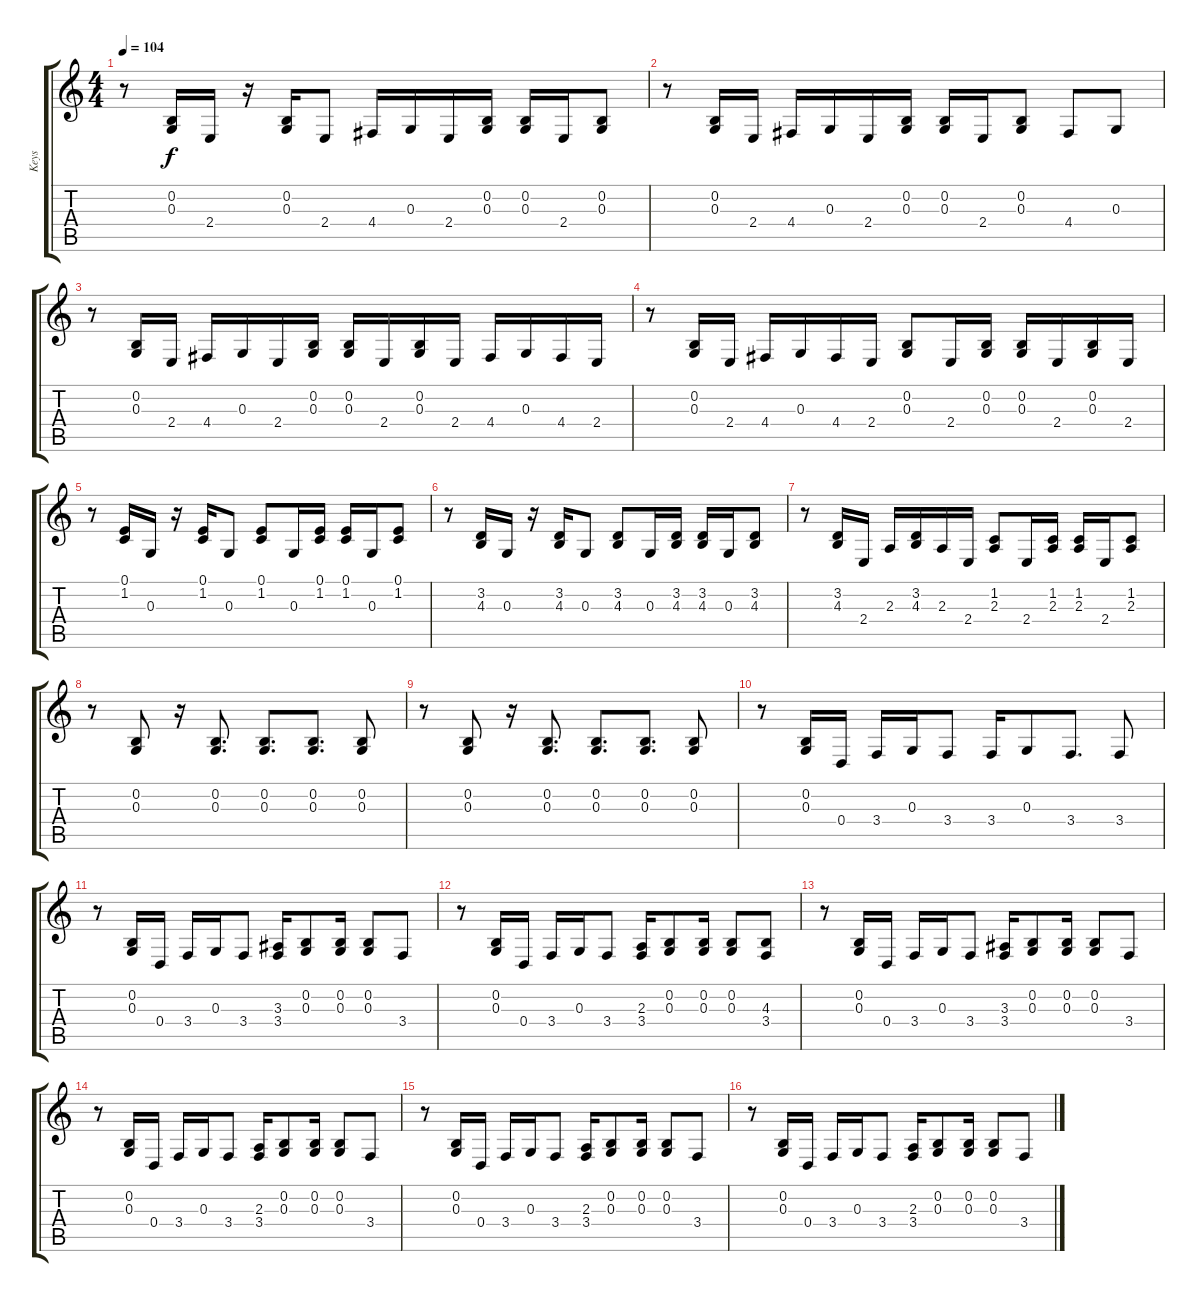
\track ("Keys" "Keys") {instrument acousticgrandpiano}
\staff {score tabs}
\tuning (E4 B3 G3 D3 A2 E2) {hide}
\ts (4 4)
\tempo 104
\clef g2
\ks c
r.8{dy f} (0.2 0.3).16 2.4.16 r.16 (0.2 0.3).16 2.4.8 4.4.16 0.3.16 2.4.16 (0.2 0.3).16 (0.2 0.3).16 2.4.16 (0.2 0.3).8 |
r.8 (0.2 0.3).16 2.4.16 4.4.16 0.3.16 2.4.16 (0.2 0.3).16 (0.2 0.3).16 2.4.16 (0.2 0.3).8 4.4.8 0.3.8 |
r.8 (0.2 0.3).16 2.4.16 4.4.16 0.3.16 2.4.16 (0.2 0.3).16 (0.2 0.3).16 2.4.16 (0.2 0.3).16 2.4.16 4.4.16 0.3.16 4.4.16 2.4.16 |
r.8 (0.2 0.3).16 2.4.16 4.4.16 0.3.16 4.4.16 2.4.16 (0.2 0.3).8 2.4.16 (0.2 0.3).16 (0.2 0.3).16 2.4.16 (0.2 0.3).16 2.4.16 |
r.8 (0.1 1.2).16 0.3.16 r.16 (0.1 1.2).16 0.3.8 (0.1 1.2).8 0.3.16 (0.1 1.2).16 (0.1 1.2).16 0.3.16 (0.1 1.2).8 |
r.8 (3.2 4.3).16 0.3.16 r.16 (3.2 4.3).16 0.3.8 (3.2 4.3).8 0.3.16 (3.2 4.3).16 (3.2 4.3).16 0.3.16 (3.2 4.3).8 |
r.8 (3.2 4.3).16 2.4.16 2.3.16 (3.2 4.3).16 2.3.16 2.4.16 (1.2 2.3).8 2.4.16 (1.2 2.3).16 (1.2 2.3).16 2.4.16 (1.2 2.3).8 |
r.8 (0.2 0.3).8 r.16 (0.2 0.3).8{d} (0.2 0.3).8{d} (0.2 0.3).8{d} (0.2 0.3).8 |
r.8 (0.2 0.3).8 r.16 (0.2 0.3).8{d} (0.2 0.3).8{d} (0.2 0.3).8{d} (0.2 0.3).8 |
r.8 (0.2 0.3).16 0.4.16 3.4.16 0.3.16 3.4.8 3.4.16 0.3.8 3.4.8{d} 3.4.8 |
r.8 (0.2 0.3).16 0.4.16 3.4.16 0.3.16 3.4.8 (3.3 3.4).16 (0.2 0.3).8 (0.2 0.3).16 (0.2 0.3).8 3.4.8 |
r.8 (0.2 0.3).16 0.4.16 3.4.16 0.3.16 3.4.8 (2.3 3.4).16 (0.2 0.3).8 (0.2 0.3).16 (0.2 0.3).8 (4.3 3.4).8 |
r.8 (0.2 0.3).16 0.4.16 3.4.16 0.3.16 3.4.8 (3.3 3.4).16 (0.2 0.3).8 (0.2 0.3).16 (0.2 0.3).8 3.4.8 |
r.8 (0.2 0.3).16 0.4.16 3.4.16 0.3.16 3.4.8 (2.3 3.4).16 (0.2 0.3).8 (0.2 0.3).16 (0.2 0.3).8 3.4.8 |
r.8 (0.2 0.3).16 0.4.16 3.4.16 0.3.16 3.4.8 (2.3 3.4).16 (0.2 0.3).8 (0.2 0.3).16 (0.2 0.3).8 3.4.8 |
r.8 (0.2 0.3).16 0.4.16 3.4.16 0.3.16 3.4.8 (2.3 3.4).16 (0.2 0.3).8 (0.2 0.3).16 (0.2 0.3).8 3.4.8
